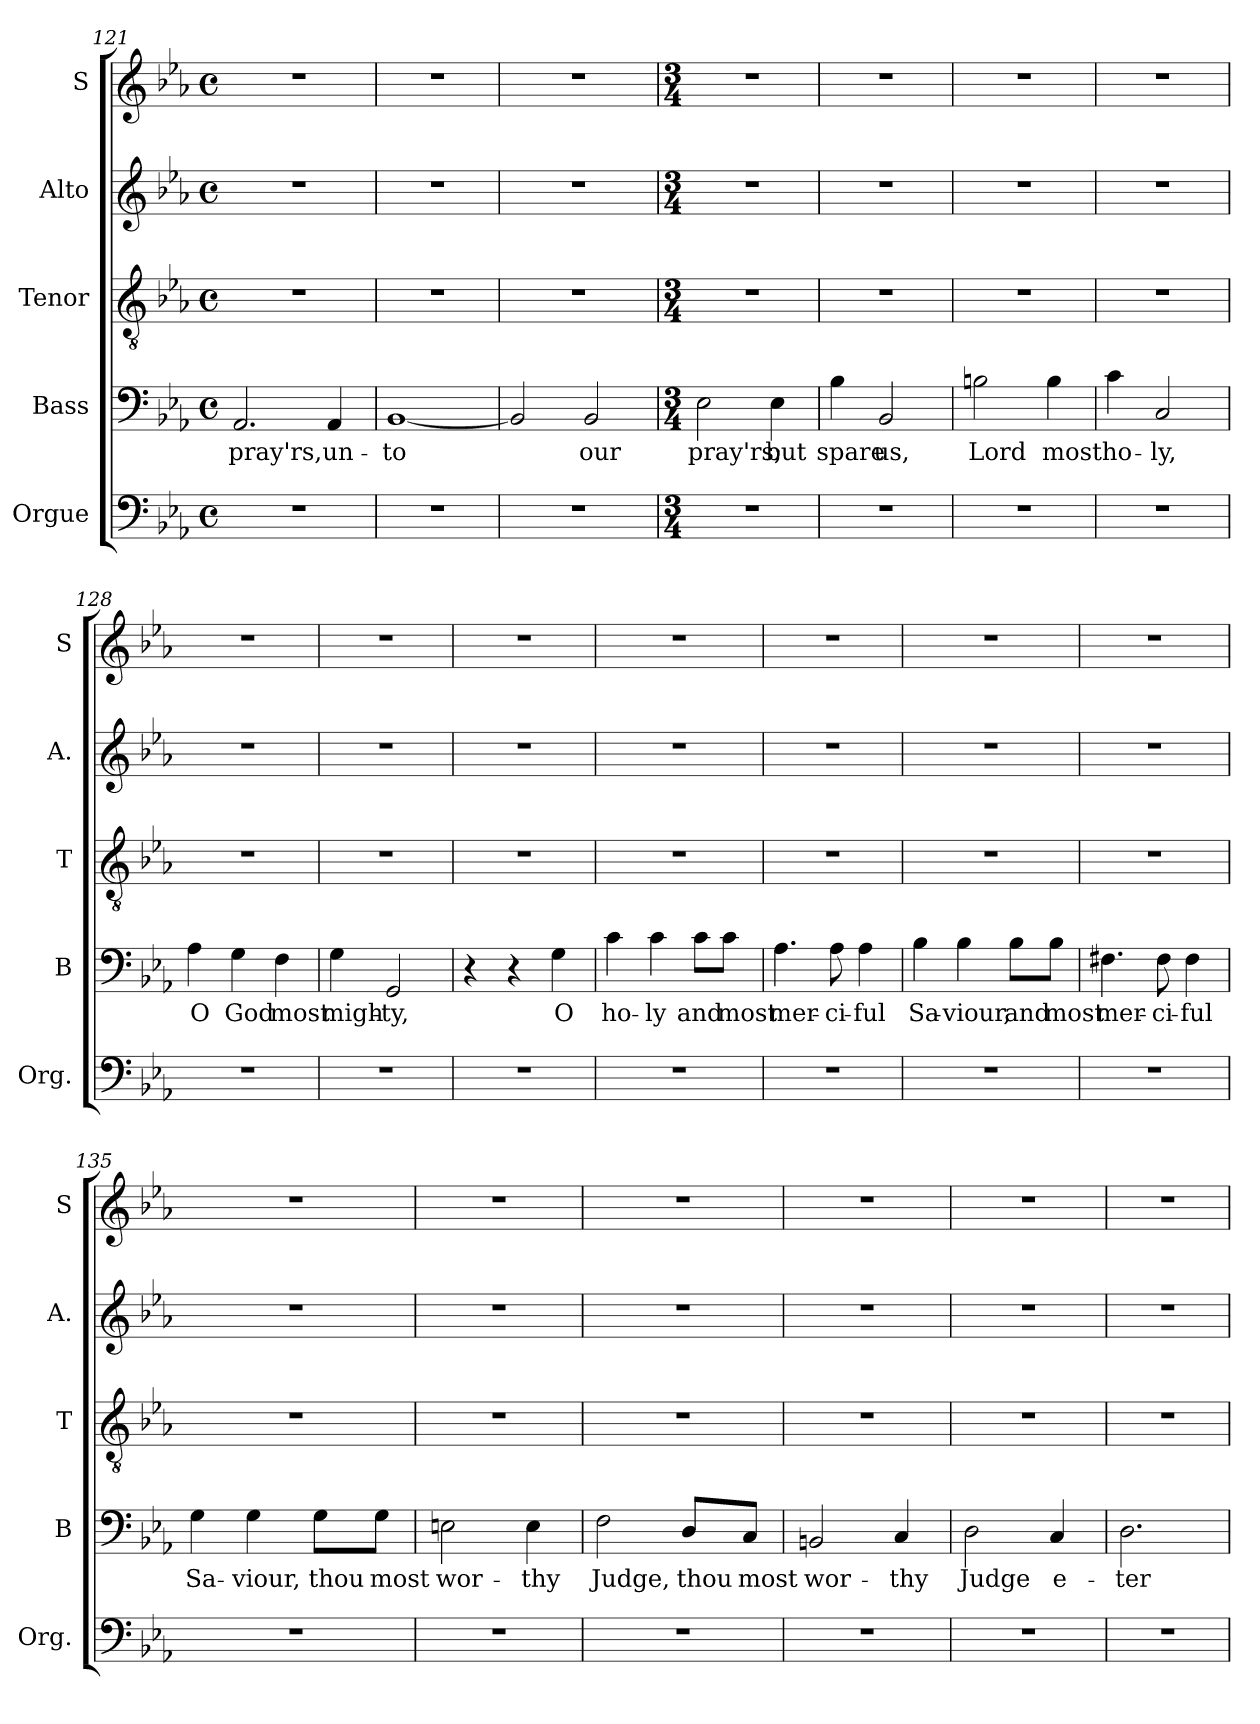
**kern	**kern	**text	**kern	**kern	**kern
*part5	*part4	*part4	*part3	*part2	*part1
*staff5	*staff4	*staff4	*staff3	*staff2	*staff1
*I"Orgue	*I"Bass	*	*I"Tenor	*I"Alto	*I"S
*I'Org.	*I'B	*	*I'T	*I'A.	*I'S
*clefF4	*clefF4	*	*clefGv2	*clefG2	*clefG2
*k[b-e-a-]	*k[b-e-a-]	*	*k[b-e-a-]	*k[b-e-a-]	*k[b-e-a-]
*M4/4	*M4/4	*	*M4/4	*M4/4	*M4/4
*met(c)	*met(c)	*	*met(c)	*met(c)	*met(c)
=121	=121	=121	=121	=121	=121
1r	2.AA-/	pray'rs,	1r	1r	1r
.	4AA-/	un-	.	.	.
=122	=122	=122	=122	=122	=122
1r	[1BB-	-to	1r	1r	1r
!!LO:PB:g=z
=123	=123	=123	=123	=123	=123
1r	2BB-/]	.	1r	1r	1r
.	2BB-/	our	.	.	.
=124	=124	=124	=124	=124	=124
*M3/4	*M3/4	*	*M3/4	*M3/4	*M3/4
2.r	2E-\	pray'rs;	2.r	2.r	2.r
.	4E-\	but	.	.	.
=125	=125	=125	=125	=125	=125
2.r	4B-\	spare	2.r	2.r	2.r
.	2BB-/	us,	.	.	.
=126	=126	=126	=126	=126	=126
2.r	2Bn\	Lord	2.r	2.r	2.r
.	4B\	most	.	.	.
=127	=127	=127	=127	=127	=127
2.r	4c\	ho-	2.r	2.r	2.r
.	2C/	-ly,	.	.	.
!!LO:LB:g=z
=128	=128	=128	=128	=128	=128
2.r	4A-\	O	2.r	2.r	2.r
.	4G\	God	.	.	.
.	4F\	most	.	.	.
=129	=129	=129	=129	=129	=129
2.r	4G\	migh-	2.r	2.r	2.r
.	2GG/	-ty,	.	.	.
=130	=130	=130	=130	=130	=130
2.r	4r	.	2.r	2.r	2.r
.	4r	.	.	.	.
.	4G\	O	.	.	.
=131	=131	=131	=131	=131	=131
2.r	4c\	ho-	2.r	2.r	2.r
.	4c\	-ly	.	.	.
.	8c\L	and	.	.	.
.	8c\J	most	.	.	.
=132	=132	=132	=132	=132	=132
2.r	4.A-\	mer-	2.r	2.r	2.r
.	8A-\	-ci-	.	.	.
.	4A-\	-ful	.	.	.
!!LO:LB:g=z
=133	=133	=133	=133	=133	=133
2.r	4B-\	Sa-	2.r	2.r	2.r
.	4B-\	-viour,	.	.	.
.	8B-\L	and	.	.	.
.	8B-\J	most	.	.	.
=134	=134	=134	=134	=134	=134
2.r	4.F#X\	mer-	2.r	2.r	2.r
.	8F#\	-ci-	.	.	.
.	4F#\	-ful	.	.	.
=135	=135	=135	=135	=135	=135
2.r	4G\	Sa-	2.r	2.r	2.r
.	4G\	-viour,	.	.	.
.	8G\L	thou	.	.	.
.	8G\J	most	.	.	.
=136	=136	=136	=136	=136	=136
2.r	2En\	wor-	2.r	2.r	2.r
.	4E\	-thy	.	.	.
!!LO:LB:g=z
=137	=137	=137	=137	=137	=137
2.r	2F\	Judge,	2.r	2.r	2.r
.	8D/L	thou	.	.	.
.	8C/J	most	.	.	.
=138	=138	=138	=138	=138	=138
2.r	2BBn/	wor-	2.r	2.r	2.r
.	4C/	-thy	.	.	.
=139	=139	=139	=139	=139	=139
2.r	2D\	Judge	2.r	2.r	2.r
.	4C/	e-	.	.	.
=140	=140	=140	=140	=140	=140
2.r	2.D\	-ter-	2.r	2.r	2.r
=	=	=	=	=	=
*-	*-	*-	*-	*-	*-
